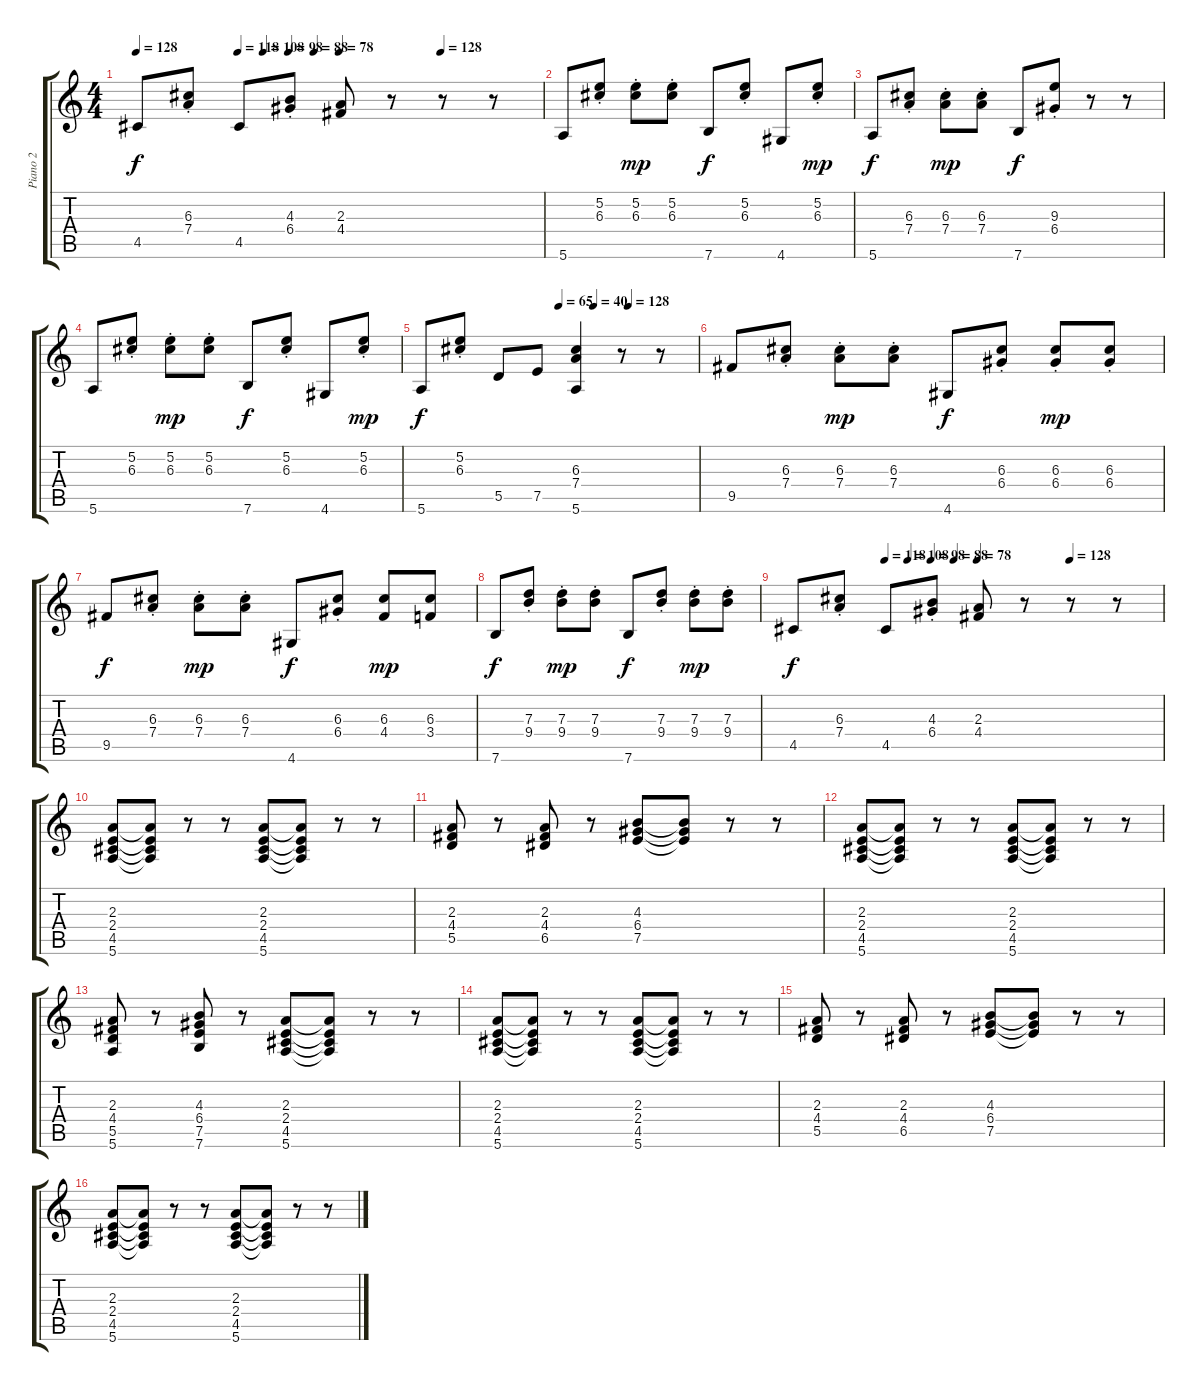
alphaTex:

\track ("Piano 2" "Piano 2") {instrument acousticguitarsteel}
\staff {score tabs}
\tuning (E4 B3 G3 D3 A2 E2) {hide}
\ts (4 4)
\tempo 128
\tempo (118 0.25)
\tempo (108 0.3125)
\tempo (98 0.375)
\tempo (88 0.4375)
\tempo (78 0.5)
\tempo (128 0.75)
\clef g2
\ks c
4.5.8{dy f} (6.3{st} 7.4{st}).8 4.5.8 (4.3{st} 6.4{st}).8 (2.3 4.4).8 r.8 r.8 r.8 |
5.6.8 (5.2{st} 6.3{st}).8 (5.2{st} 6.3{st}).8{dy mp} (5.2{st} 6.3{st}).8 7.6.8{dy f} (5.2 6.3{st}).8 4.6.8 (5.2 6.3{st}).8{dy mp} |
5.6.8{dy f} (6.3{st} 7.4{st}).8 (6.3{st} 7.4{st}).8{dy mp} (6.3{st} 7.4{st}).8 7.6.8{dy f} (9.3{st} 6.4{st}).8 r.8 r.8 |
5.6.8 (5.2{st} 6.3{st}).8 (5.2{st} 6.3{st}).8{dy mp} (5.2{st} 6.3{st}).8 7.6.8{dy f} (5.2 6.3{st}).8 4.6.8 (5.2 6.3{st}).8{dy mp} |
\tempo (65 0.5)
\tempo (40 0.625)
\tempo (128 0.75)
5.6.8{dy f} (5.2{st} 6.3{st}).8 5.5.8 7.5.8 (6.3 7.4 5.6).4 r.8 r.8 |
9.5.8 (6.3{st} 7.4{st}).8 (6.3{st} 7.4{st}).8{dy mp} (6.3{st} 7.4{st}).8 4.6.8{dy f} (6.3{st} 6.4{st}).8 (6.3{st} 6.4{st}).8{dy mp} (6.3{st} 6.4{st}).8 |
9.5.8{dy f} (6.3{st} 7.4{st}).8 (6.3{st} 7.4{st}).8{dy mp} (6.3{st} 7.4{st}).8 4.6.8{dy f} (6.3 6.4{st}).8 (6.3 4.4).8{dy mp} (6.3 3.4).8 |
7.6.8{dy f} (7.3{st} 9.4{st}).8 (7.3{st} 9.4{st}).8{dy mp} (7.3{st} 9.4{st}).8 7.6.8{dy f} (7.3{st} 9.4{st}).8 (7.3{st} 9.4{st}).8{dy mp} (7.3{st} 9.4{st}).8 |
\tempo (118 0.25)
\tempo (108 0.3125)
\tempo (98 0.375)
\tempo (88 0.4375)
\tempo (78 0.5)
\tempo (128 0.75)
4.5.8{dy f} (6.3{st} 7.4{st}).8 4.5.8 (4.3{st} 6.4{st}).8 (2.3 4.4).8 r.8 r.8 r.8 |
(2.3 2.4 4.5 5.6).8 (2.3{t} 2.4{t} 4.5{t} 5.6{t}).8 r.8 r.8 (2.3 2.4 4.5 5.6).8 (2.3{t} 2.4{t} 4.5{t} 5.6{t}).8 r.8 r.8 |
(2.3 4.4 5.5).8 r.8 (2.3 4.4 6.5).8 r.8 (4.3 6.4 7.5).8 (4.3{t} 6.4{t} 7.5{t}).8 r.8 r.8 |
(2.3 2.4 4.5 5.6).8 (2.3{t} 2.4{t} 4.5{t} 5.6{t}).8 r.8 r.8 (2.3 2.4 4.5 5.6).8 (2.3{t} 2.4{t} 4.5{t} 5.6{t}).8 r.8 r.8 |
(2.3 4.4 5.5 5.6).8 r.8 (4.3 6.4 7.5 7.6).8 r.8 (2.3 2.4 4.5 5.6).8 (2.3{t} 2.4{t} 4.5{t} 5.6{t}).8 r.8 r.8 |
(2.3 2.4 4.5 5.6).8 (2.3{t} 2.4{t} 4.5{t} 5.6{t}).8 r.8 r.8 (2.3 2.4 4.5 5.6).8 (2.3{t} 2.4{t} 4.5{t} 5.6{t}).8 r.8 r.8 |
(2.3 4.4 5.5).8 r.8 (2.3 4.4 6.5).8 r.8 (4.3 6.4 7.5).8 (4.3{t} 6.4{t} 7.5{t}).8 r.8 r.8 |
(2.3 2.4 4.5 5.6).8 (2.3{t} 2.4{t} 4.5{t} 5.6{t}).8 r.8 r.8 (2.3 2.4 4.5 5.6).8 (2.3{t} 2.4{t} 4.5{t} 5.6{t}).8 r.8 r.8
